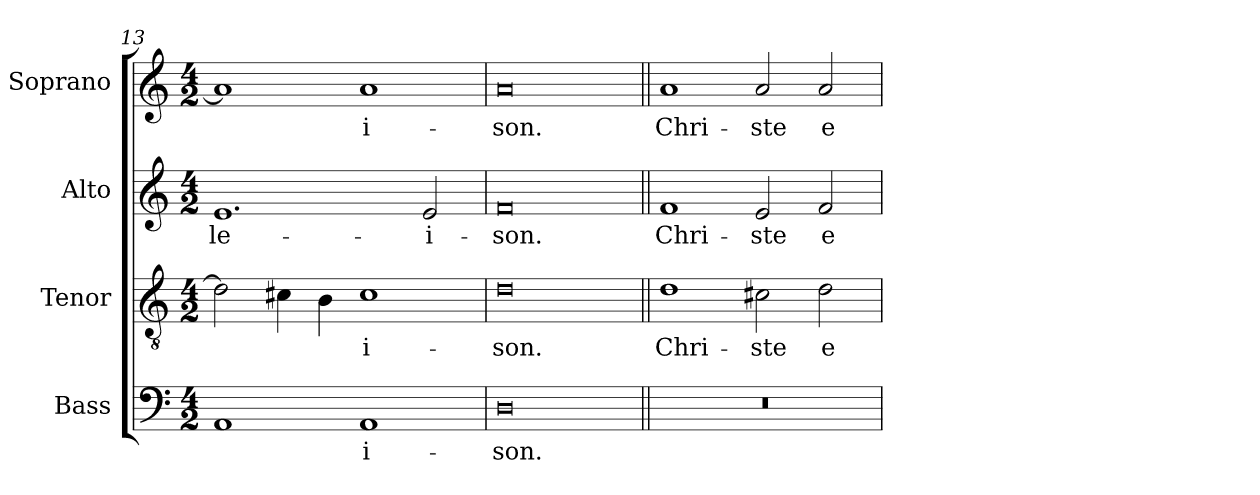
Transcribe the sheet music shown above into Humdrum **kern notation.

**kern	**text	**kern	**text	**kern	**text	**kern	**text
*part4	*part4	*part3	*part3	*part2	*part2	*part1	*part1
*staff4	*staff4	*staff3	*staff3	*staff2	*staff2	*staff1	*staff1
*I"Bass	*	*I"Tenor	*	*I"Alto	*	*I"Soprano	*
!!LO:LB:g=z
*clefF4	*	*clefGv2	*	*clefG2	*	*clefG2	*
*k[]	*	*k[]	*	*k[]	*	*k[]	*
*C:	*	*C:	*	*C:	*	*C:	*
*M4/2	*	*M4/2	*	*M4/2	*	*M4/2	*
=13	=13	=13	=13	=13	=13	=13	=13
1AA	.	2d\]	.	1.e	-le-	1a]	.
.	.	4c#X\	.	.	.	.	.
.	.	4B\	.	.	.	.	.
1AA	-i-	1c#	-i-	.	.	1a	-i-
.	.	.	.	2e/	-i-	.	.
=14	=14	=14	=14	=14	=14	=14	=14
0D	-son.	0d	-son.	0f	-son.	0a	-son.
=15||	=15||	=15||	=15||	=15||	=15||	=15||	=15||
0r	.	1d	Chri-	1f	Chri-	1a	Chri-
.	.	2c#X\	-ste	2e/	-ste	2a/	-ste
.	.	2d\	e-	2f/	e-	2a/	e-
=	=	=	=	=	=	=	=
*-	*-	*-	*-	*-	*-	*-	*-
